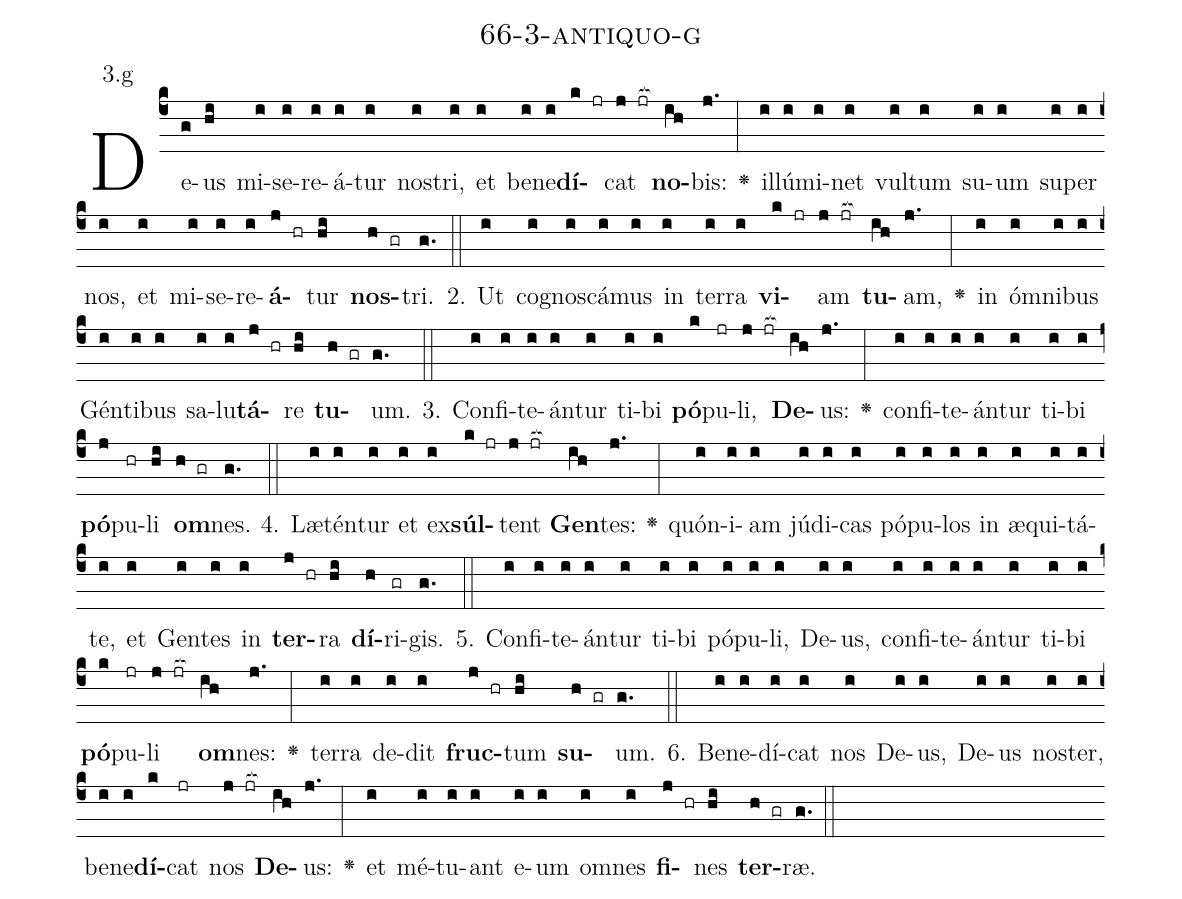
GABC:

name: 66-3-antiquo-g;
annotation: 3.g;
%%
(c4)De(g)us(hi) mi(i)se(i)re(i)á(i)tur(i) nos(i)tri,(i) et(i) be(i)ne(i)<b>dí</b>(k jr)cat(j jr[ocb:1{]) <b>no</b>(ih[ocb:0}])bis:(j.) <v>\greheightstar</v>(:) il(i)lú(i)mi(i)net(i) vul(i)tum(i) su(i)um(i) su(i)per(i) nos,(i) et(i) mi(i)se(i)re(i)<b>á</b>(j hr)tur(hi) <b>nos</b>(h gr)tri.(g.) (::)
2. Ut(i) co(i)gnos(i)cá(i)mus(i) in(i) ter(i)ra(i) <b>vi</b>(k jr)am(j jr[ocb:1{]) <b>tu</b>(ih[ocb:0}])am,(j.) <v>\greheightstar</v>(:) in(i) óm(i)ni(i)bus(i) Gén(i)ti(i)bus(i) sa(i)lu(i)<b>tá</b>(j hr)re(hi) <b>tu</b>(h gr)um.(g.) (::)
3. Con(i)fi(i)te(i)án(i)tur(i) ti(i)bi(i) <b>pó</b>(k)pu(jr)li,(j jr[ocb:1{]) <b>De</b>(ih[ocb:0}])us:(j.) <v>\greheightstar</v>(:) con(i)fi(i)te(i)án(i)tur(i) ti(i)bi(i) <b>pó</b>(j)pu(hr)li(hi) <b>om</b>(h gr)nes.(g.) (::)
4. Læ(i)tén(i)tur(i) et(i) ex(i)<b>súl</b>(k jr)tent(j jr[ocb:1{]) <b>Gen</b>(ih[ocb:0}])tes:(j.) <v>\greheightstar</v>(:) quón(i)i(i)am(i) jú(i)di(i)cas(i) pó(i)pu(i)los(i) in(i) æ(i)qui(i)tá(i)te,(i) et(i) Gen(i)tes(i) in(i) <b>ter</b>(j hr)ra(hi) <b>dí</b>(h)ri(gr)gis.(g.) (::)
5. Con(i)fi(i)te(i)án(i)tur(i) ti(i)bi(i) pó(i)pu(i)li,(i) De(i)us,(i) con(i)fi(i)te(i)án(i)tur(i) ti(i)bi(i) <b>pó</b>(k)pu(jr)li(j jr[ocb:1{]) <b>om</b>(ih[ocb:0}])nes:(j.) <v>\greheightstar</v>(:) ter(i)ra(i) de(i)dit(i) <b>fruc</b>(j hr)tum(hi) <b>su</b>(h gr)um.(g.) (::)
6. Be(i)ne(i)dí(i)cat(i) nos(i) De(i)us,(i) De(i)us(i) nos(i)ter,(i) be(i)ne(i)<b>dí</b>(k)cat(jr) nos(j jr[ocb:1{]) <b>De</b>(ih[ocb:0}])us:(j.) <v>\greheightstar</v>(:) et(i) mé(i)tu(i)ant(i) e(i)um(i) om(i)nes(i) <b>fi</b>(j hr)nes(hi) <b>ter</b>(h gr)ræ.(g.) (::)
